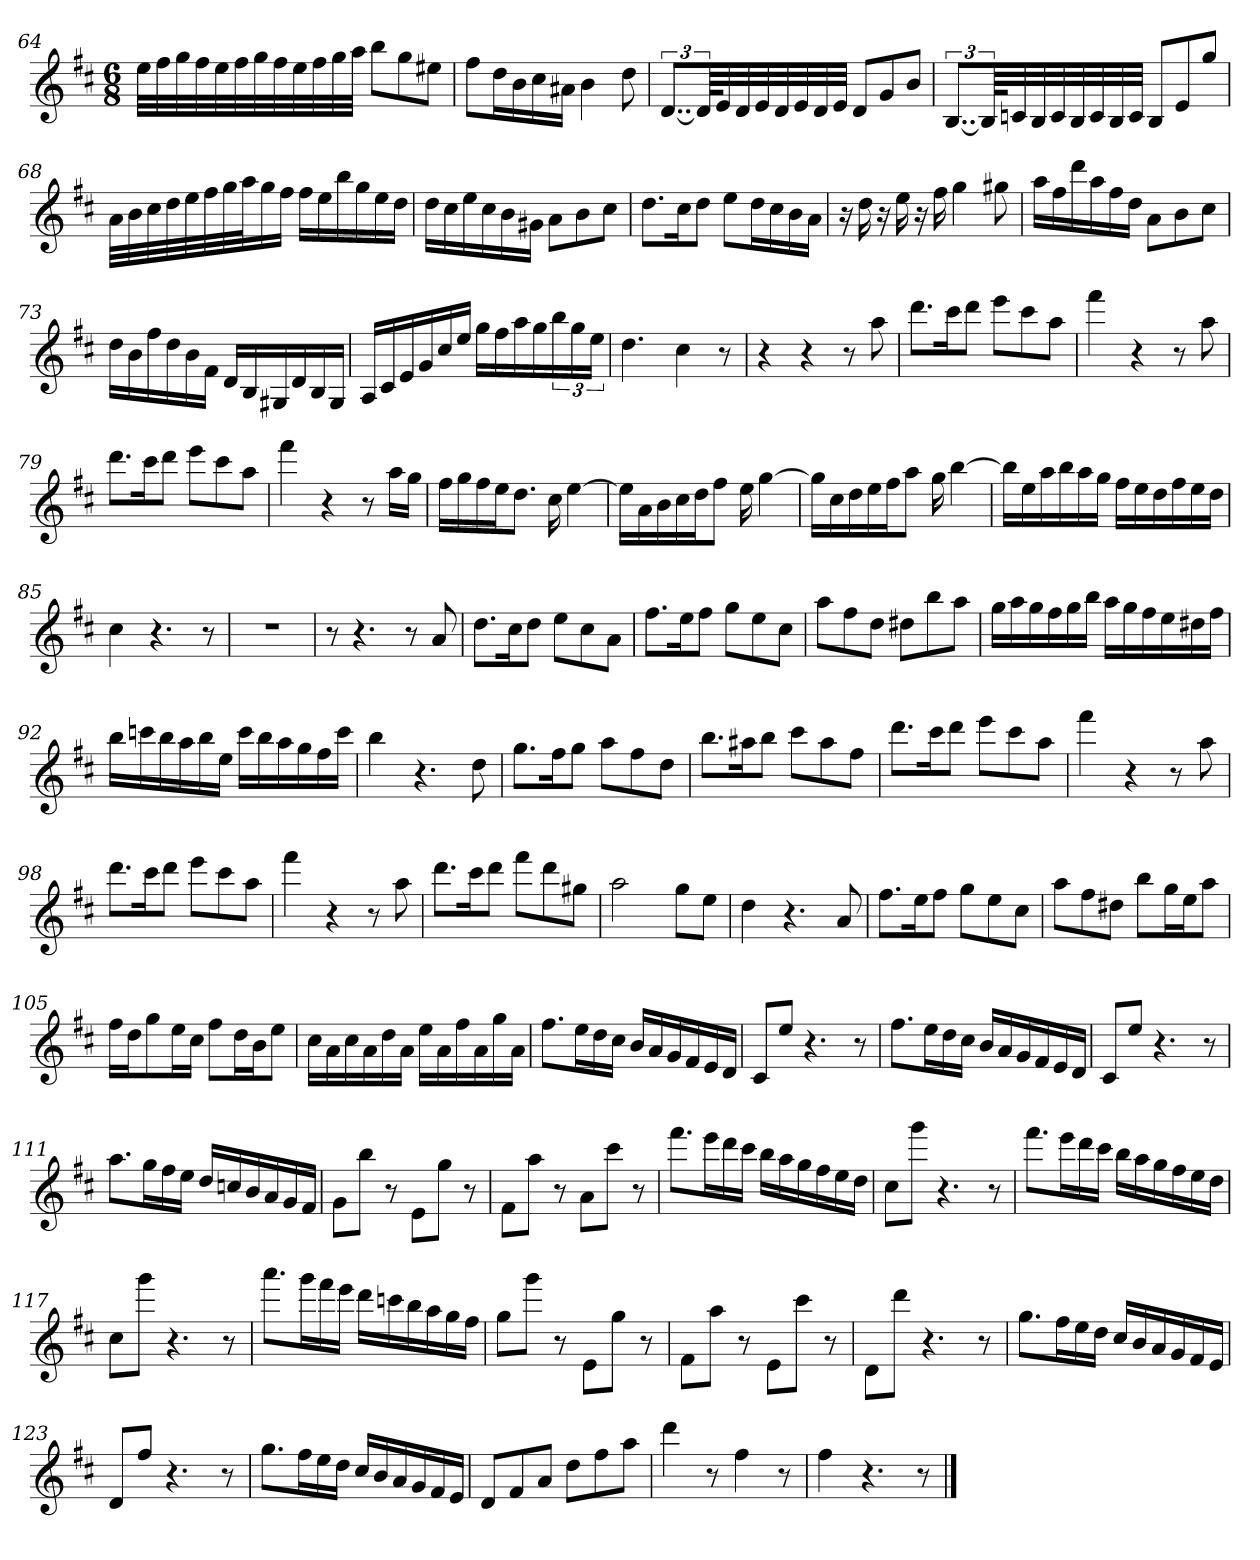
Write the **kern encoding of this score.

**kern
*part1
*staff1
*k[f#c#]
*D:
*M6/8
=64
32eeLLL
32ff#
32gg
32ff#
32ee
32ff#
32gg
32ff#
32ee
32ff#
32gg
32aaJJJ
8bbL
8gg
8ee#XJ
=65
8ff#L
16ddL
16b
16cc#
16a#XJJ
4b
8dd
=66
[12..dL
96dKLL]
32e
32d
32e
32d
32e
32d
32eJJJ
8dL
8g
8bJ
=67
[12..BL
96BKLL]
32cn
32B
32c
32B
32c
32B
32cJJJ
8BL
8e
8ggJ
=68
32aLLL
32b
32cc#
32dd
32ee
32ff#
32gg
32aaJ
16gg
16ff#JJ
16ff#LL
16ee
16bb
16gg
16ee
16ddJJ
=69
16ddLL
16cc#
16ee
16cc#
16b
16g#XJJ
8aL
8b
8cc#J
=70
8.ddL
16cc#K
8ddJ
8eeL
16ddL
16cc#
16b
16aJJ
=71
16r
16dd
16r
16ee
16r
16ff#
4gg
8gg#X
=72
16aaLL
16ff#
16ddd
16aa
16ff#
16ddJJ
8aL
8b
8cc#J
=73
16ddLL
16b
16ff#
16dd
16b
16f#JJ
16dLL
16B
16G#X
16d
16B
16G#JJ
=74
16ALL
16c#
16e
16g
16cc#
16eeJJ
16ggLL
16ff#
16aa
16gg
24bb
24gg
24eeJJ
=75
4.dd
4cc#
8r
=76
4r
4r
8r
8aa
=77
8.dddL
16ccc#K
8dddJ
8eeeL
8ccc#
8aaJ
=78
4fff#
4r
8r
8aa
=79
8.dddL
16ccc#K
8dddJ
8eeeL
8ccc#
8aaJ
=80
4fff#
4r
8r
16aaLL
16ggJJ
=81
16ff#LL
16gg
16ff#
16eeJ
8.ddJ
16cc#
[4ee
=82
16eeLL]
16a
16b
16cc#
16ddJ
8ff#J
16ee
[4gg
=83
16ggLL]
16cc#
16dd
16ee
16ff#J
8aaJ
16gg
[4bb
=84
16bbLL]
16ee
16aa
16bb
16aa
16ggJJ
16ff#LL
16ee
16dd
16ff#
16ee
16ddJJ
=85
4cc#
4.r
8r
=86
2.r
=87
8r
4.r
8r
8a
=88
8.ddL
16cc#K
8ddJ
8eeL
8cc#
8aJ
=89
8.ff#L
16eeK
8ff#J
8ggL
8ee
8cc#J
=90
8aaL
8ff#
8ddJ
8dd#XL
8bb
8aaJ
=91
16ggLL
16aa
16gg
16ff#
16gg
16bbJJ
16aaLL
16gg
16ff#
16ee
16dd#X
16ff#JJ
=92
16bbLL
16cccn
16bb
16aa
16bb
16eeJJ
16cccLL
16bb
16aa
16gg
16ff#
16cccJJ
=93
4bb
4.r
8dd
=94
8.ggL
16ff#K
8ggJ
8aaL
8ff#
8ddJ
=95
8.bbL
16aa#XK
8bbJ
8ccc#L
8aa#
8ff#J
=96
8.dddL
16ccc#K
8dddJ
8eeeL
8ccc#
8aaJ
=97
4fff#
4r
8r
8aa
=98
8.dddL
16ccc#K
8dddJ
8eeeL
8ccc#
8aaJ
=99
4fff#
4r
8r
8aa
=100
8.dddL
16ccc#K
8dddJ
8fff#L
8ddd
8gg#XJ
=101
2aa
8ggL
8eeJ
=102
4dd
4.r
8a
=103
8.ff#L
16eeK
8ff#J
8ggL
8ee
8cc#J
=104
8aaL
8ff#
8dd#XJ
8bbL
16ggL
16eeJ
8aaJ
=105
16ff#LL
16ddJ
8gg
16eeL
16cc#JJ
8ff#L
16ddL
16bJ
8eeJ
=106
16cc#LL
16a
16cc#
16a
16dd
16aJJ
16eeLL
16a
16ff#
16a
16gg
16aJJ
=107
8.ff#L
16eeL
16dd
16cc#JJ
16bLL
16a
16g
16f#
16e
16dJJ
=108
8c#L
8eeJ
4.r
8r
=109
8.ff#L
16eeL
16dd
16cc#JJ
16bLL
16a
16g
16f#
16e
16dJJ
=110
8c#L
8eeJ
4.r
8r
=111
8.aaL
16ggL
16ff#
16eeJJ
16ddLL
16ccn
16b
16a
16g
16f#JJ
=112
8gL
8bbJ
8r
8eL
8ggJ
8r
=113
8f#L
8aaJ
8r
8aL
8ccc#J
8r
=114
8.fff#L
16eeeL
16ddd
16ccc#JJ
16bbLL
16aa
16gg
16ff#
16ee
16ddJJ
=115
8cc#L
8gggJ
4.r
8r
=116
8.fff#L
16eeeL
16ddd
16ccc#JJ
16bbLL
16aa
16gg
16ff#
16ee
16ddJJ
=117
8cc#L
8gggJ
4.r
8r
=118
8.aaaL
16gggL
16fff#
16eeeJJ
16dddLL
16cccn
16bb
16aa
16gg
16ff#JJ
=119
8ggL
8gggJ
8r
8eL
8ggJ
8r
=120
8f#L
8aaJ
8r
8eL
8ccc#J
8r
=121
8dL
8dddJ
4.r
8r
=122
8.ggL
16ff#L
16ee
16ddJJ
16cc#LL
16b
16a
16g
16f#
16eJJ
=123
8dL
8ff#J
4.r
8r
=124
8.ggL
16ff#L
16ee
16ddJJ
16cc#LL
16b
16a
16g
16f#
16eJJ
=125
8dL
8f#
8aJ
8ddL
8ff#
8aaJ
=126
4ddd
8r
4ff#
8r
=127
4ff#
4.r
8r
==
*-
